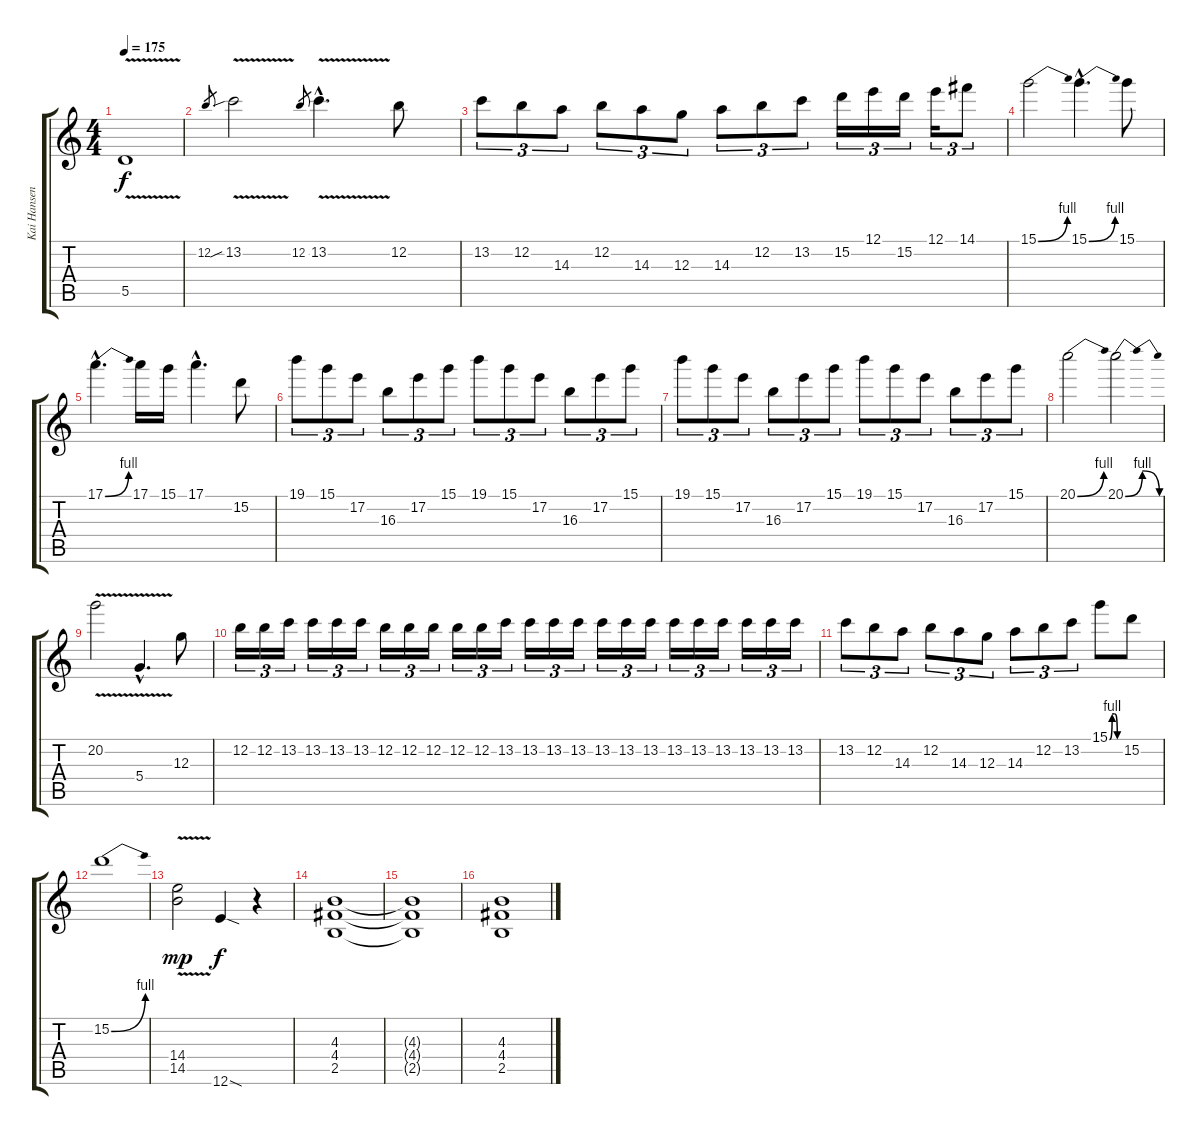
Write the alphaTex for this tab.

\track ("Kai Hansen" "Kai Hansen") {instrument distortionguitar}
\staff {score tabs}
\tuning (E4 B3 G3 D3 A2 E2) {hide}
\ts (4 4)
\tempo 175
\clef g2
\ks c
5.5{v}.1{dy f} |
12.2.8{gr} 13.2{v sib}.2 12.2.8{gr} 13.2{v hac}.4{d} 12.2.8 |
13.2.8{tu (3 2)} 12.2.8{tu (3 2)} 14.3.8{tu (3 2)} 12.2.8{tu (3 2)} 14.3.8{tu (3 2)} 12.3.8{tu (3 2)} 14.3.8{tu (3 2)} 12.2.8{tu (3 2)} 13.2.8{tu (3 2)} 15.2.16{tu (3 2)} 12.1.16{tu (3 2)} 15.2.16{tu (3 2)} 12.1.16{tu (3 2)} 14.1.8{tu (3 2)} |
15.1{be (bend 0 0 60 4)}.2 15.1{be (bend 0 0 60 4) hac}.4{d} 15.1.8 |
17.1{be (bend 0 0 60 4) hac}.4{d} 17.1.16 15.1.16 17.1{hac}.4{d} 15.2.8 |
19.1.8{tu (3 2)} 15.1.8{tu (3 2)} 17.2.8{tu (3 2)} 16.3.8{tu (3 2)} 17.2.8{tu (3 2)} 15.1.8{tu (3 2)} 19.1.8{tu (3 2)} 15.1.8{tu (3 2)} 17.2.8{tu (3 2)} 16.3.8{tu (3 2)} 17.2.8{tu (3 2)} 15.1.8{tu (3 2)} |
19.1.8{tu (3 2)} 15.1.8{tu (3 2)} 17.2.8{tu (3 2)} 16.3.8{tu (3 2)} 17.2.8{tu (3 2)} 15.1.8{tu (3 2)} 19.1.8{tu (3 2)} 15.1.8{tu (3 2)} 17.2.8{tu (3 2)} 16.3.8{tu (3 2)} 17.2.8{tu (3 2)} 15.1.8{tu (3 2)} |
20.1{be (bend 0 0 60 4)}.2 20.1{be (bendrelease 0 0 30 4 45 4 60 0)}.2 |
20.2{v}.2 5.4{v hac}.4{d} 12.3.8 |
12.2.16{tu (3 2)} 12.2.16{tu (3 2)} 13.2.16{tu (3 2)} 13.2.16{tu (3 2)} 13.2.16{tu (3 2)} 13.2.16{tu (3 2)} 12.2.16{tu (3 2)} 12.2.16{tu (3 2)} 12.2.16{tu (3 2)} 12.2.16{tu (3 2)} 12.2.16{tu (3 2)} 13.2.16{tu (3 2)} 13.2.16{tu (3 2)} 13.2.16{tu (3 2)} 13.2.16{tu (3 2)} 13.2.16{tu (3 2)} 13.2.16{tu (3 2)} 13.2.16{tu (3 2)} 13.2.16{tu (3 2)} 13.2.16{tu (3 2)} 13.2.16{tu (3 2)} 13.2.16{tu (3 2)} 13.2.16{tu (3 2)} 13.2.16{tu (3 2)} |
13.2.8{tu (3 2)} 12.2.8{tu (3 2)} 14.3.8{tu (3 2)} 12.2.8{tu (3 2)} 14.3.8{tu (3 2)} 12.3.8{tu (3 2)} 14.3.8{tu (3 2)} 12.2.8{tu (3 2)} 13.2.8{tu (3 2)} 15.1{be (custom 0 0 15 4 30 4 45 0 60 0)}.8 15.2.8 |
15.2{be (bend 0 0 60 4)}.1 |
(14.4{v} 14.5).2{dy mp} 12.6{sod}.4{dy f} r.4 |
(4.3 4.4 2.5).1{volume 10 instrument distortionguitar} |
(4.3{t} 4.4{t} 2.5{t}).1 |
(4.3 4.4 2.5).1
